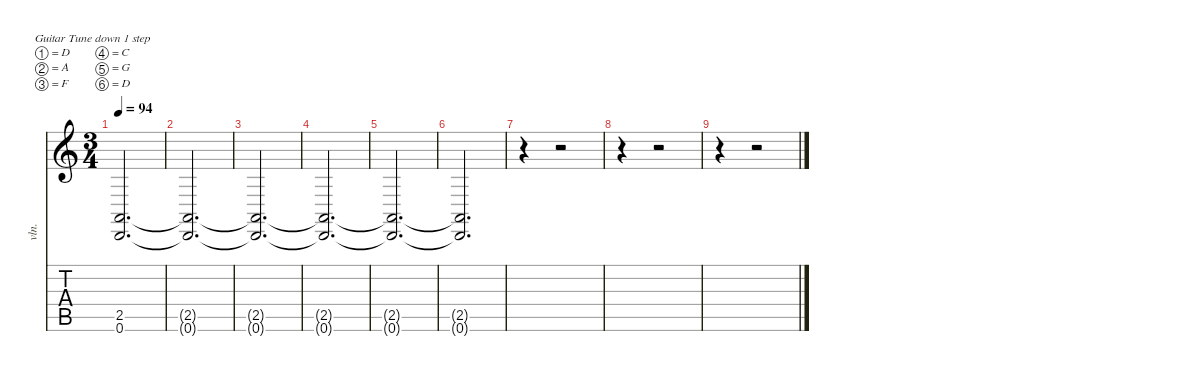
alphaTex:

\defaultSystemsLayout 4
\hideDynamics
\bracketExtendMode nobrackets
\otherSystemsTrackNameOrientation horizontal
\track ("String" "vln.") {instrument stringensemble1}
\staff {score tabs}
\tuning (D4 A3 F3 C3 G2 D2)
\ts (3 4)
\tempo 94
\clef g2
\ks c
(2.5{t} 0.6{t}).2{d dy f} |
(2.5{t} 0.6{t}).2{d} |
(2.5{t} 0.6{t}).2{d} |
(2.5{t} 0.6{t}).2{d} |
(2.5{t} 0.6{t}).2{d} |
(2.5{t} 0.6{t}).2{d} |
r.4 r.2 |
r.4 r.2 |
r.4 r.2
